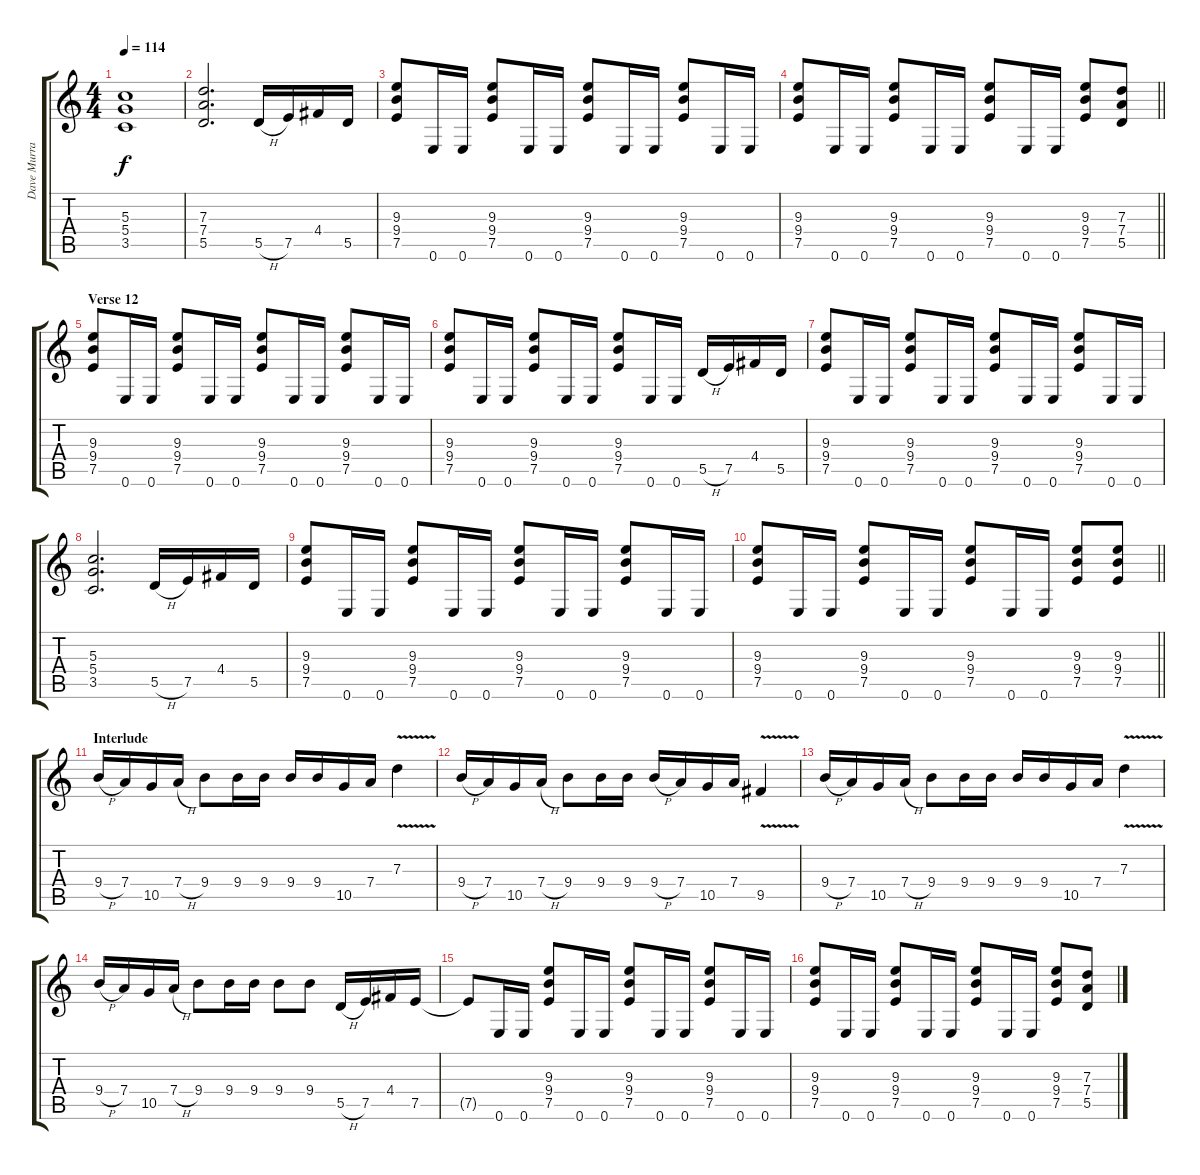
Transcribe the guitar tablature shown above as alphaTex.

\track ("Dave Murray" "Dave Murra") {instrument distortionguitar}
\staff {score tabs}
\tuning (E4 B3 G3 D3 A2 E2) {hide}
\ts (4 4)
\tempo 114
\clef g2
\ks c
(5.3 5.4 3.5).1{dy f} |
(7.3 7.4 5.5).2{d} 5.5{h}.16 7.5.16 4.4.16 5.5.16 |
(9.3 9.4 7.5).8 0.6.16 0.6.16 (9.3 9.4 7.5).8 0.6.16 0.6.16 (9.3 9.4 7.5).8 0.6.16 0.6.16 (9.3 9.4 7.5).8 0.6.16 0.6.16 |
\barLineRight lightlight
(9.3 9.4 7.5).8 0.6.16 0.6.16 (9.3 9.4 7.5).8 0.6.16 0.6.16 (9.3 9.4 7.5).8 0.6.16 0.6.16 (9.3 9.4 7.5).8 (7.3 7.4 5.5).8 |
\section ("" "Verse 12")
(9.3 9.4 7.5).8 0.6.16 0.6.16 (9.3 9.4 7.5).8 0.6.16 0.6.16 (9.3 9.4 7.5).8 0.6.16 0.6.16 (9.3 9.4 7.5).8 0.6.16 0.6.16 |
(9.3 9.4 7.5).8 0.6.16 0.6.16 (9.3 9.4 7.5).8 0.6.16 0.6.16 (9.3 9.4 7.5).8 0.6.16 0.6.16 5.5{h}.16 7.5.16 4.4.16 5.5.16 |
(9.3 9.4 7.5).8 0.6.16 0.6.16 (9.3 9.4 7.5).8 0.6.16 0.6.16 (9.3 9.4 7.5).8 0.6.16 0.6.16 (9.3 9.4 7.5).8 0.6.16 0.6.16 |
(5.3 5.4 3.5).2{d} 5.5{h}.16 7.5.16 4.4.16 5.5.16 |
(9.3 9.4 7.5).8 0.6.16 0.6.16 (9.3 9.4 7.5).8 0.6.16 0.6.16 (9.3 9.4 7.5).8 0.6.16 0.6.16 (9.3 9.4 7.5).8 0.6.16 0.6.16 |
\barLineRight lightlight
(9.3 9.4 7.5).8 0.6.16 0.6.16 (9.3 9.4 7.5).8 0.6.16 0.6.16 (9.3 9.4 7.5).8 0.6.16 0.6.16 (9.3 9.4 7.5).8 (9.3 9.4 7.5).8 |
\section ("" "Interlude")
9.4{h}.16 7.4.16 10.5.16 7.4{h}.16 9.4.8 9.4.16 9.4.16 9.4.16 9.4.16 10.5.16 7.4.16 7.3{v}.4 |
9.4{h}.16 7.4.16 10.5.16 7.4{h}.16 9.4.8 9.4.16 9.4.16 9.4{h}.16 7.4.16 10.5.16 7.4.16 9.5{v}.4 |
9.4{h}.16 7.4.16 10.5.16 7.4{h}.16 9.4.8 9.4.16 9.4.16 9.4.16 9.4.16 10.5.16 7.4.16 7.3{v}.4 |
9.4{h}.16 7.4.16 10.5.16 7.4{h}.16 9.4.8 9.4.16 9.4.16 9.4.8 9.4.8 5.5{h}.16 7.5.16 4.4.16 7.5.16 |
7.5{t}.8 0.6.16 0.6.16 (9.3 9.4 7.5).8 0.6.16 0.6.16 (9.3 9.4 7.5).8 0.6.16 0.6.16 (9.3 9.4 7.5).8 0.6.16 0.6.16 |
(9.3 9.4 7.5).8 0.6.16 0.6.16 (9.3 9.4 7.5).8 0.6.16 0.6.16 (9.3 9.4 7.5).8 0.6.16 0.6.16 (9.3 9.4 7.5).8 (7.3 7.4 5.5).8
